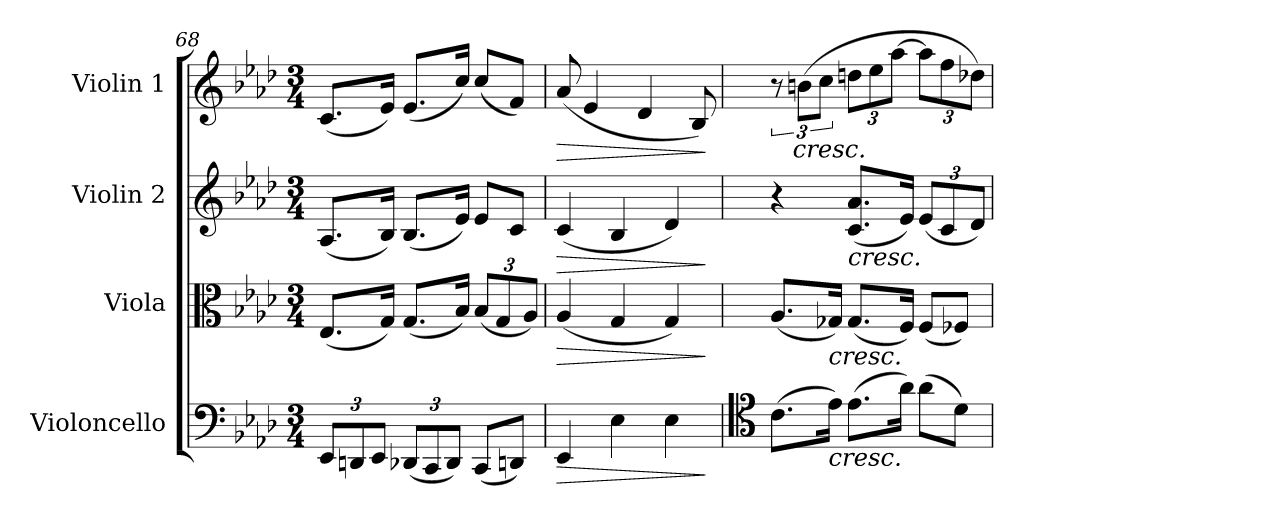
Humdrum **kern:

**kern	**dynam	**kern	**dynam	**kern	**dynam	**kern	**dynam
*part4	*part4	*part3	*part3	*part2	*part2	*part1	*part1
*staff4	*staff4	*staff3	*staff3	*staff2	*staff2	*staff1	*staff1
*I"Violoncello	*	*I"Viola	*	*I"Violin 2	*	*I"Violin 1	*
*I'Vc	*	*I'Vla	*	*I'Vln	*	*I'Vln	*
!!LO:LB:g=z
*clefF4	*	*clefC3	*	*clefG2	*	*clefG2	*
*k[b-e-a-d-]	*	*k[b-e-a-d-]	*	*k[b-e-a-d-]	*	*k[b-e-a-d-]	*
*M3/4	*	*M3/4	*	*M3/4	*	*M3/4	*
*Xbrackettup	*	*	*	*	*	*	*
=68	=68	=68	=68	=68	=68	=68	=68
12EE-/L	.	(8.E-/L	.	(8.A-/L	.	(8.c/L	.
12DDn/	.	.	.	.	.	.	.
12EE-/J	.	.	.	.	.	.	.
.	.	16G/Jk)	.	16B-/Jk)	.	16e-/Jk)	.
(12DD-X/L	.	(8.G/L	.	(8.B-/L	.	(8.e-/L	.
12CC/	.	.	.	.	.	.	.
12DD-/J)	.	.	.	.	.	.	.
.	.	16B-/Jk)	.	16e-/Jk)	.	16cc/Jk)	.
*	*	*Xbrackettup	*	*	*	*	*
(8CC/L	.	(12B-/L	.	8e-/L	.	(8cc/L	.
.	.	12G/	.	.	.	.	.
8DDn/J)	.	.	.	8c/J	.	8f/J)	.
.	.	12A-/J)	.	.	.	.	.
=69	=69	=69	=69	=69	=69	=69	=69
!	!LO:HP:b	!	!LO:HP:b	!	!LO:HP:b	!	!LO:HP:b
4EE-/	>	(4A-/	>	(4c/	>	(8a-/	>
.	.	.	.	.	.	4e-/	.
4E-\	.	4G/	.	4B-/	.	.	.
.	.	.	.	.	.	4d-/	.
4E-\	.	4G/)	.	4d-/)	.	.	.
.	.	.	.	.	.	8B-/)	.
.	]	.	]	.	]	.	]
!!LO:PB:g=z
=70	=70	=70	=70	=70	=70	=70	=70
*clefC4	*	*	*	*	*	*	*
(8.c\L	.	(8.A-/L	.	4r	.	12r	.
!	!	!	!	!	!	!LO:TX:b:i:t=cresc.	!
.	.	.	.	.	.	(12bn\L	.
.	.	.	.	.	.	12cc\J	.
!	!	!LO:TX:b:i:t=cresc.	!	!	!	!	!
!LO:TX:b:i:t=cresc.	!	!	!	!	!	!	!
16e-\Jk)	.	16G-X/Jk)	.	.	.	.	.
!	!	!	!	!LO:TX:b:i:t=cresc.	!	!	!
(8.e-\L	.	(8.G-/L	.	(8.c/ 8.a-/L	.	12ddn\L	.
.	.	.	.	.	.	12ee-\	.
.	.	.	.	.	.	[12aa-\J	.
16a-\Jk)	.	16F/Jk)	.	16e-/Jk)	.	.	.
*	*	*	*	*Xbrackettup	*	*	*
(8a-\L	.	(8F/L	.	(12e-/L	.	12aa-\L]	.
.	.	.	.	12c/	.	12ff\	.
8d-\J)	.	8F-X/J)	.	.	.	.	.
.	.	.	.	12d-/J)	.	12dd-X\J)	.
=	=	=	=	=	=	=	=
*-	*-	*-	*-	*-	*-	*-	*-
